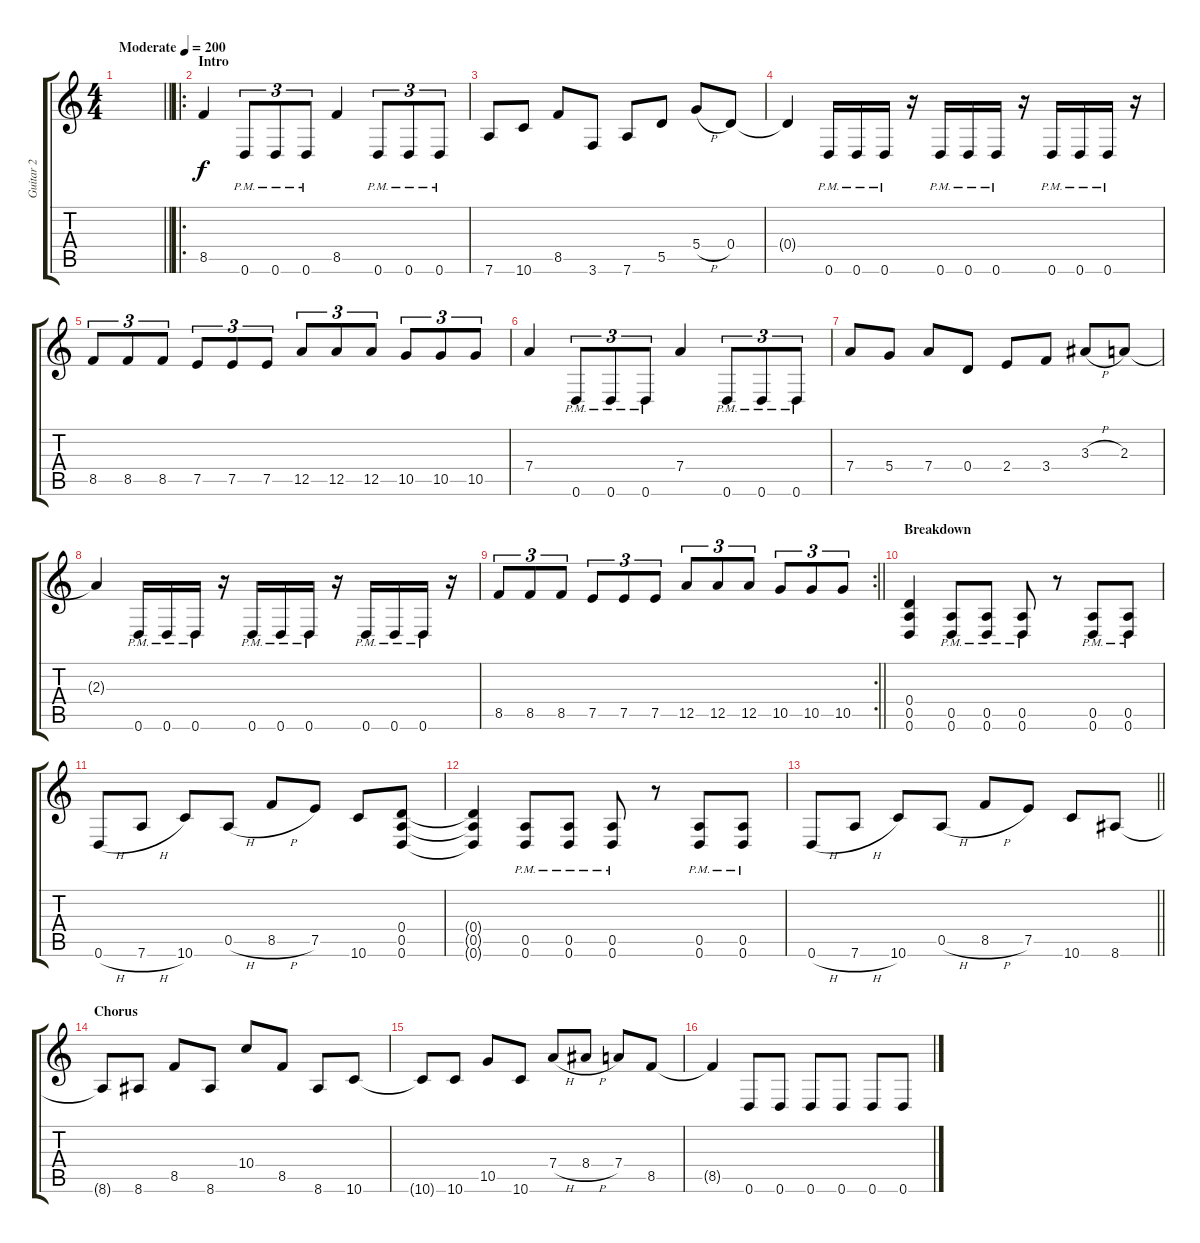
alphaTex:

\track ("Guitar 2" "Guitar 2") {instrument distortionguitar}
\staff {score tabs}
\tuning (E4 B3 G3 D3 A2 D2) {hide}
\ts (4 4)
\tempo (200 "Moderate")
\clef g2
\barLineRight lightlight
\ks c
|
\ro
\section ("" "Intro")
8.5.4 0.6{pm}.8{tu (3 2)} 0.6{pm}.8{tu (3 2)} 0.6{pm}.8{tu (3 2)} 8.5.4 0.6{pm}.8{tu (3 2)} 0.6{pm}.8{tu (3 2)} 0.6{pm}.8{tu (3 2)} |
7.6.8 10.6.8 8.5.8 3.6.8 7.6.8 5.5.8 5.4{h}.8 0.4.8 |
0.4{t}.4 0.6{pm}.16 0.6{pm}.16 0.6{pm}.16 r.16 0.6{pm}.16 0.6{pm}.16 0.6{pm}.16 r.16 0.6{pm}.16 0.6{pm}.16 0.6{pm}.16 r.16 |
8.5.8{tu (3 2)} 8.5.8{tu (3 2)} 8.5.8{tu (3 2)} 7.5.8{tu (3 2)} 7.5.8{tu (3 2)} 7.5.8{tu (3 2)} 12.5.8{tu (3 2)} 12.5.8{tu (3 2)} 12.5.8{tu (3 2)} 10.5.8{tu (3 2)} 10.5.8{tu (3 2)} 10.5.8{tu (3 2)} |
7.4.4 0.6{pm}.8{tu (3 2)} 0.6{pm}.8{tu (3 2)} 0.6{pm}.8{tu (3 2)} 7.4.4 0.6{pm}.8{tu (3 2)} 0.6{pm}.8{tu (3 2)} 0.6{pm}.8{tu (3 2)} |
7.4.8 5.4.8 7.4.8 0.4.8 2.4.8 3.4.8 3.3{h}.8 2.3.8 |
2.3{t}.4 0.6{pm}.16 0.6{pm}.16 0.6{pm}.16 r.16 0.6{pm}.16 0.6{pm}.16 0.6{pm}.16 r.16 0.6{pm}.16 0.6{pm}.16 0.6{pm}.16 r.16 |
\rc 2
\barLineRight lightlight
8.5.8{tu (3 2)} 8.5.8{tu (3 2)} 8.5.8{tu (3 2)} 7.5.8{tu (3 2)} 7.5.8{tu (3 2)} 7.5.8{tu (3 2)} 12.5.8{tu (3 2)} 12.5.8{tu (3 2)} 12.5.8{tu (3 2)} 10.5.8{tu (3 2)} 10.5.8{tu (3 2)} 10.5.8{tu (3 2)} |
\section ("" "Breakdown")
(0.4 0.5 0.6).4 (0.5{pm} 0.6{pm}).8 (0.5{pm} 0.6{pm}).8 (0.5{pm} 0.6{pm}).8 r.8 (0.5{pm} 0.6{pm}).8 (0.5{pm} 0.6{pm}).8 |
0.6{h}.8 7.6{h}.8 10.6.8 0.5{h}.8 8.5{h}.8 7.5.8 10.6.8 (0.4 0.5 0.6).8 |
(0.4{t} 0.5{t} 0.6{t}).4 (0.5{pm} 0.6{pm}).8 (0.5{pm} 0.6{pm}).8 (0.5{pm} 0.6{pm}).8 r.8 (0.5{pm} 0.6{pm}).8 (0.5{pm} 0.6{pm}).8 |
\barLineRight lightlight
0.6{h}.8 7.6{h}.8 10.6.8 0.5{h}.8 8.5{h}.8 7.5.8 10.6.8 8.6.8 |
\section ("" "Chorus")
8.6{t}.8 8.6.8 8.5.8 8.6.8 10.4.8 8.5.8 8.6.8 10.6.8 |
10.6{t}.8 10.6.8 10.5.8 10.6.8 7.4{h}.8 8.4{h}.8 7.4.8 8.5.8 |
8.5{t}.4 0.6.8 0.6.8 0.6.8 0.6.8 0.6.8 0.6.8
